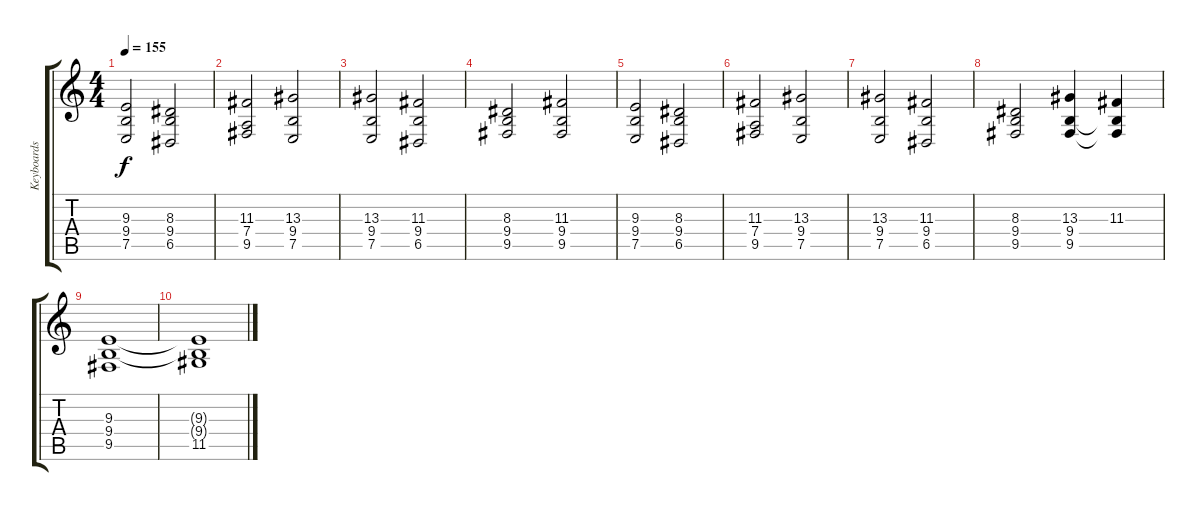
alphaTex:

\track ("Keyboards" "Keyboards") {instrument pad1newage}
\staff {score tabs}
\tuning (E4 B3 G3 D3 A2 E2) {hide}
\ts (4 4)
\tempo 155
\clef g2
\ks c
(9.3 9.4 7.5).2{dy f} (8.3 9.4 6.5).2 |
(11.3 7.4 9.5).2 (13.3 9.4 7.5).2 |
(13.3 9.4 7.5).2 (11.3 9.4 6.5).2 |
(8.3 9.4 9.5).2 (11.3 9.4 9.5).2 |
(9.3 9.4 7.5).2 (8.3 9.4 6.5).2 |
(11.3 7.4 9.5).2 (13.3 9.4 7.5).2 |
(13.3 9.4 7.5).2 (11.3 9.4 6.5).2 |
(8.3 9.4 9.5).2 (13.3 9.4 9.5).4 (11.3 9.4{t} 9.5{t}).4 |
(9.3 9.4 9.5).1 |
(9.3{t} 9.4{t} 11.5).1
